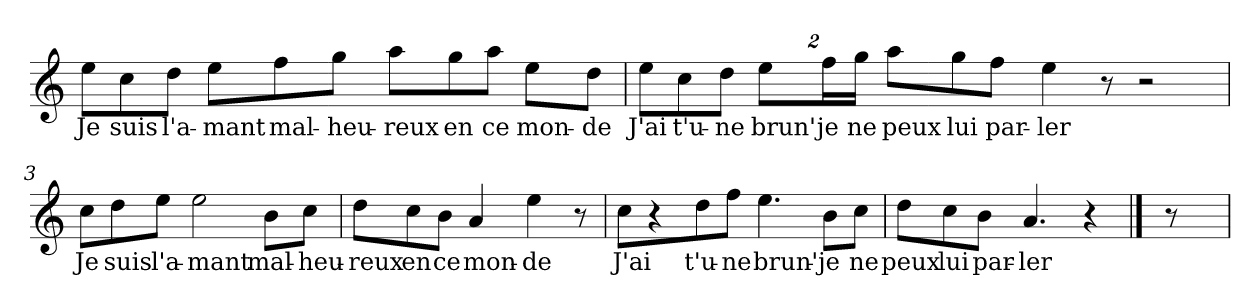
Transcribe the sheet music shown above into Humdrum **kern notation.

**kern	**text
*part1	*part1
*staff1	*staff1
*clefG2	*
*k[]	*
*C:	*
=1	=1
!	!LO:LY:b
8ee\L	Je
!	!LO:LY:b
8cc\	suis
!	!LO:LY:b
8dd\J	l'a-
!	!LO:LY:b
8ee\L	-mant
!	!LO:LY:b
8ff\	mal-
!	!LO:LY:b
8gg\J	-heu-
!	!LO:LY:b
8aa\L	-reux
!	!LO:LY:b
8gg\	en
!	!LO:LY:b
8aa\J	ce
!	!LO:LY:b
8ee\L	mon-
!	!LO:LY:b
8dd\J	-de
=2	=2
!	!LO:LY:b
8ee\L	J'ai
!	!LO:LY:b
8cc\	t'u-
!	!LO:LY:b
8dd\J	-ne
!	!LO:LY:b
16%3ee\L	brun'
!	!LO:LY:b
32%3ff\L	je
!	!LO:LY:b
32%3gg\JJ	ne
!	!LO:LY:b
8aa\L	peux
!	!LO:LY:b
8gg\	lui
!	!LO:LY:b
8ff\J	par-
!	!LO:LY:b
4ee\	-ler
8r	.
2r	.
!!LO:LB:g=z
=3	=3
!	!LO:LY:b
8cc\L	Je
!	!LO:LY:b
8dd\	suis
!	!LO:LY:b
8ee\J	l'a-
!	!LO:LY:b
2ee\	-mant
!	!LO:LY:b
8b\L	mal-
!	!LO:LY:b
8cc\J	-heu-
=4	=4
!	!LO:LY:b
8dd\L	-reux
!	!LO:LY:b
8cc\	en
!	!LO:LY:b
8b\J	ce
!	!LO:LY:b
4a/	mon-
!	!LO:LY:b
4ee\	-de
8r	.
=5	=5
!	!LO:LY:b
8cc\L	J'ai
4r	.
!	!LO:LY:b
8dd\	t'u-
!	!LO:LY:b
8ff\J	-ne
!	!LO:LY:b
4.ee\	brun'-
!	!LO:LY:b
8b\L	-je
!	!LO:LY:b
8cc\J	ne
=6	=6
!	!LO:LY:b
8dd\L	peux
!	!LO:LY:b
8cc\	lui
!	!LO:LY:b
8b\J	par-
!	!LO:LY:b
4.a/	-ler
4r	.
==7	==7
8r	.
=	=
*-	*-
